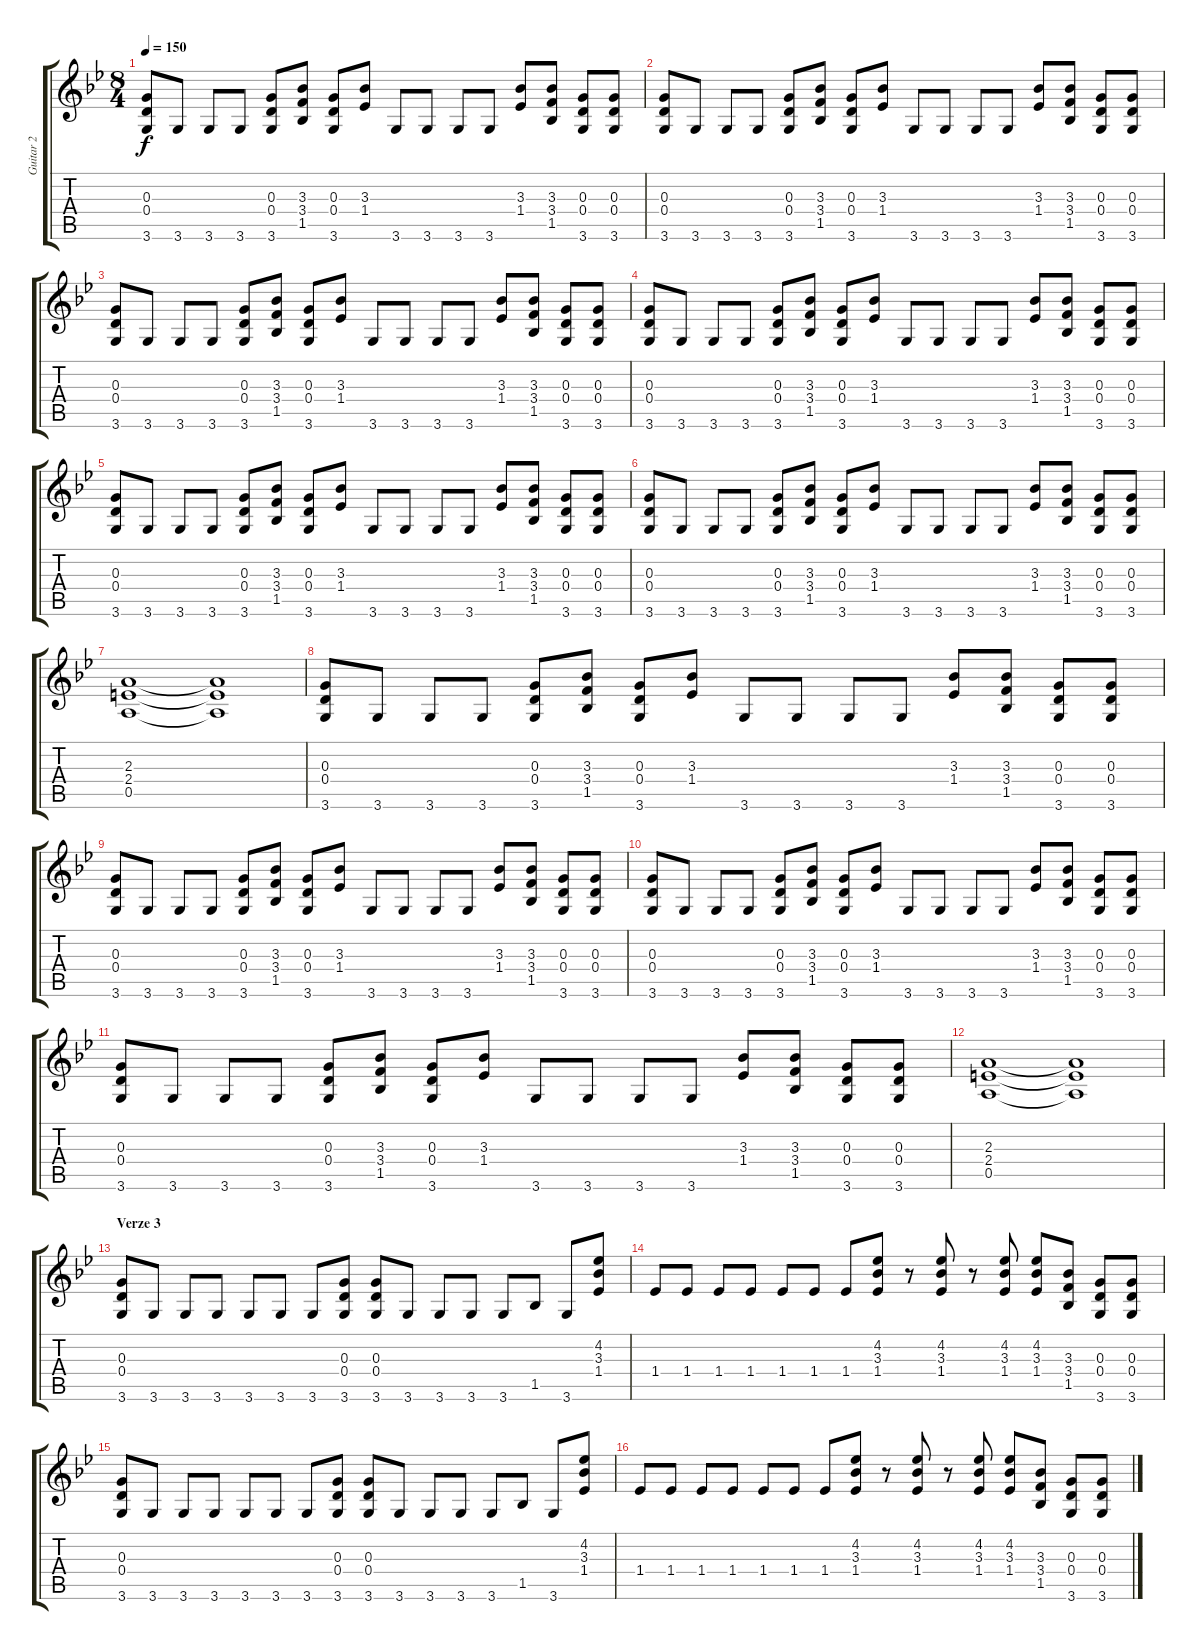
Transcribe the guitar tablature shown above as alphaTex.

\track ("Guitar 2" "Guitar 2") {instrument distortionguitar}
\staff {score tabs}
\tuning (E4 B3 G3 D3 A2 E2) {hide}
\ts (8 4)
\tempo 150
\clef g2
\ks gminor
(0.3 0.4 3.6).8{dy f} 3.6.8 3.6.8 3.6.8 (0.3 0.4 3.6).8 (3.3 3.4 1.5).8 (0.3 0.4 3.6).8 (3.3 1.4).8 3.6.8 3.6.8 3.6.8 3.6.8 (3.3 1.4).8 (3.3 3.4 1.5).8 (0.3 0.4 3.6).8 (0.3 0.4 3.6).8 |
(0.3 0.4 3.6).8 3.6.8 3.6.8 3.6.8 (0.3 0.4 3.6).8 (3.3 3.4 1.5).8 (0.3 0.4 3.6).8 (3.3 1.4).8 3.6.8 3.6.8 3.6.8 3.6.8 (3.3 1.4).8 (3.3 3.4 1.5).8 (0.3 0.4 3.6).8 (0.3 0.4 3.6).8 |
(0.3 0.4 3.6).8 3.6.8 3.6.8 3.6.8 (0.3 0.4 3.6).8 (3.3 3.4 1.5).8 (0.3 0.4 3.6).8 (3.3 1.4).8 3.6.8 3.6.8 3.6.8 3.6.8 (3.3 1.4).8 (3.3 3.4 1.5).8 (0.3 0.4 3.6).8 (0.3 0.4 3.6).8 |
(0.3 0.4 3.6).8 3.6.8 3.6.8 3.6.8 (0.3 0.4 3.6).8 (3.3 3.4 1.5).8 (0.3 0.4 3.6).8 (3.3 1.4).8 3.6.8 3.6.8 3.6.8 3.6.8 (3.3 1.4).8 (3.3 3.4 1.5).8 (0.3 0.4 3.6).8 (0.3 0.4 3.6).8 |
(0.3 0.4 3.6).8 3.6.8 3.6.8 3.6.8 (0.3 0.4 3.6).8 (3.3 3.4 1.5).8 (0.3 0.4 3.6).8 (3.3 1.4).8 3.6.8 3.6.8 3.6.8 3.6.8 (3.3 1.4).8 (3.3 3.4 1.5).8 (0.3 0.4 3.6).8 (0.3 0.4 3.6).8 |
(0.3 0.4 3.6).8 3.6.8 3.6.8 3.6.8 (0.3 0.4 3.6).8 (3.3 3.4 1.5).8 (0.3 0.4 3.6).8 (3.3 1.4).8 3.6.8 3.6.8 3.6.8 3.6.8 (3.3 1.4).8 (3.3 3.4 1.5).8 (0.3 0.4 3.6).8 (0.3 0.4 3.6).8 |
(2.3 2.4 0.5).1 (2.3{t} 2.4{t} 0.5{t}).1 |
(0.3 0.4 3.6).8 3.6.8 3.6.8 3.6.8 (0.3 0.4 3.6).8 (3.3 3.4 1.5).8 (0.3 0.4 3.6).8 (3.3 1.4).8 3.6.8 3.6.8 3.6.8 3.6.8 (3.3 1.4).8 (3.3 3.4 1.5).8 (0.3 0.4 3.6).8 (0.3 0.4 3.6).8 |
(0.3 0.4 3.6).8 3.6.8 3.6.8 3.6.8 (0.3 0.4 3.6).8 (3.3 3.4 1.5).8 (0.3 0.4 3.6).8 (3.3 1.4).8 3.6.8 3.6.8 3.6.8 3.6.8 (3.3 1.4).8 (3.3 3.4 1.5).8 (0.3 0.4 3.6).8 (0.3 0.4 3.6).8 |
(0.3 0.4 3.6).8 3.6.8 3.6.8 3.6.8 (0.3 0.4 3.6).8 (3.3 3.4 1.5).8 (0.3 0.4 3.6).8 (3.3 1.4).8 3.6.8 3.6.8 3.6.8 3.6.8 (3.3 1.4).8 (3.3 3.4 1.5).8 (0.3 0.4 3.6).8 (0.3 0.4 3.6).8 |
(0.3 0.4 3.6).8 3.6.8 3.6.8 3.6.8 (0.3 0.4 3.6).8 (3.3 3.4 1.5).8 (0.3 0.4 3.6).8 (3.3 1.4).8 3.6.8 3.6.8 3.6.8 3.6.8 (3.3 1.4).8 (3.3 3.4 1.5).8 (0.3 0.4 3.6).8 (0.3 0.4 3.6).8 |
(2.3 2.4 0.5).1 (2.3{t} 2.4{t} 0.5{t}).1 |
\section ("" "Verze 3")
(0.3 0.4 3.6).8 3.6.8 3.6.8 3.6.8 3.6.8 3.6.8 3.6.8 (0.3 0.4 3.6).8 (0.3 0.4 3.6).8 3.6.8 3.6.8 3.6.8 3.6.8 1.5.8 3.6.8 (4.2 3.3 1.4).8 |
1.4.8 1.4.8 1.4.8 1.4.8 1.4.8 1.4.8 1.4.8 (4.2 3.3 1.4).8 r.8 (4.2 3.3 1.4).8 r.8 (4.2 3.3 1.4).8 (4.2 3.3 1.4).8 (3.3 3.4 1.5).8 (0.3 0.4 3.6).8 (0.3 0.4 3.6).8 |
(0.3 0.4 3.6).8 3.6.8 3.6.8 3.6.8 3.6.8 3.6.8 3.6.8 (0.3 0.4 3.6).8 (0.3 0.4 3.6).8 3.6.8 3.6.8 3.6.8 3.6.8 1.5.8 3.6.8 (4.2 3.3 1.4).8 |
1.4.8 1.4.8 1.4.8 1.4.8 1.4.8 1.4.8 1.4.8 (4.2 3.3 1.4).8 r.8 (4.2 3.3 1.4).8 r.8 (4.2 3.3 1.4).8 (4.2 3.3 1.4).8 (3.3 3.4 1.5).8 (0.3 0.4 3.6).8 (0.3 0.4 3.6).8
